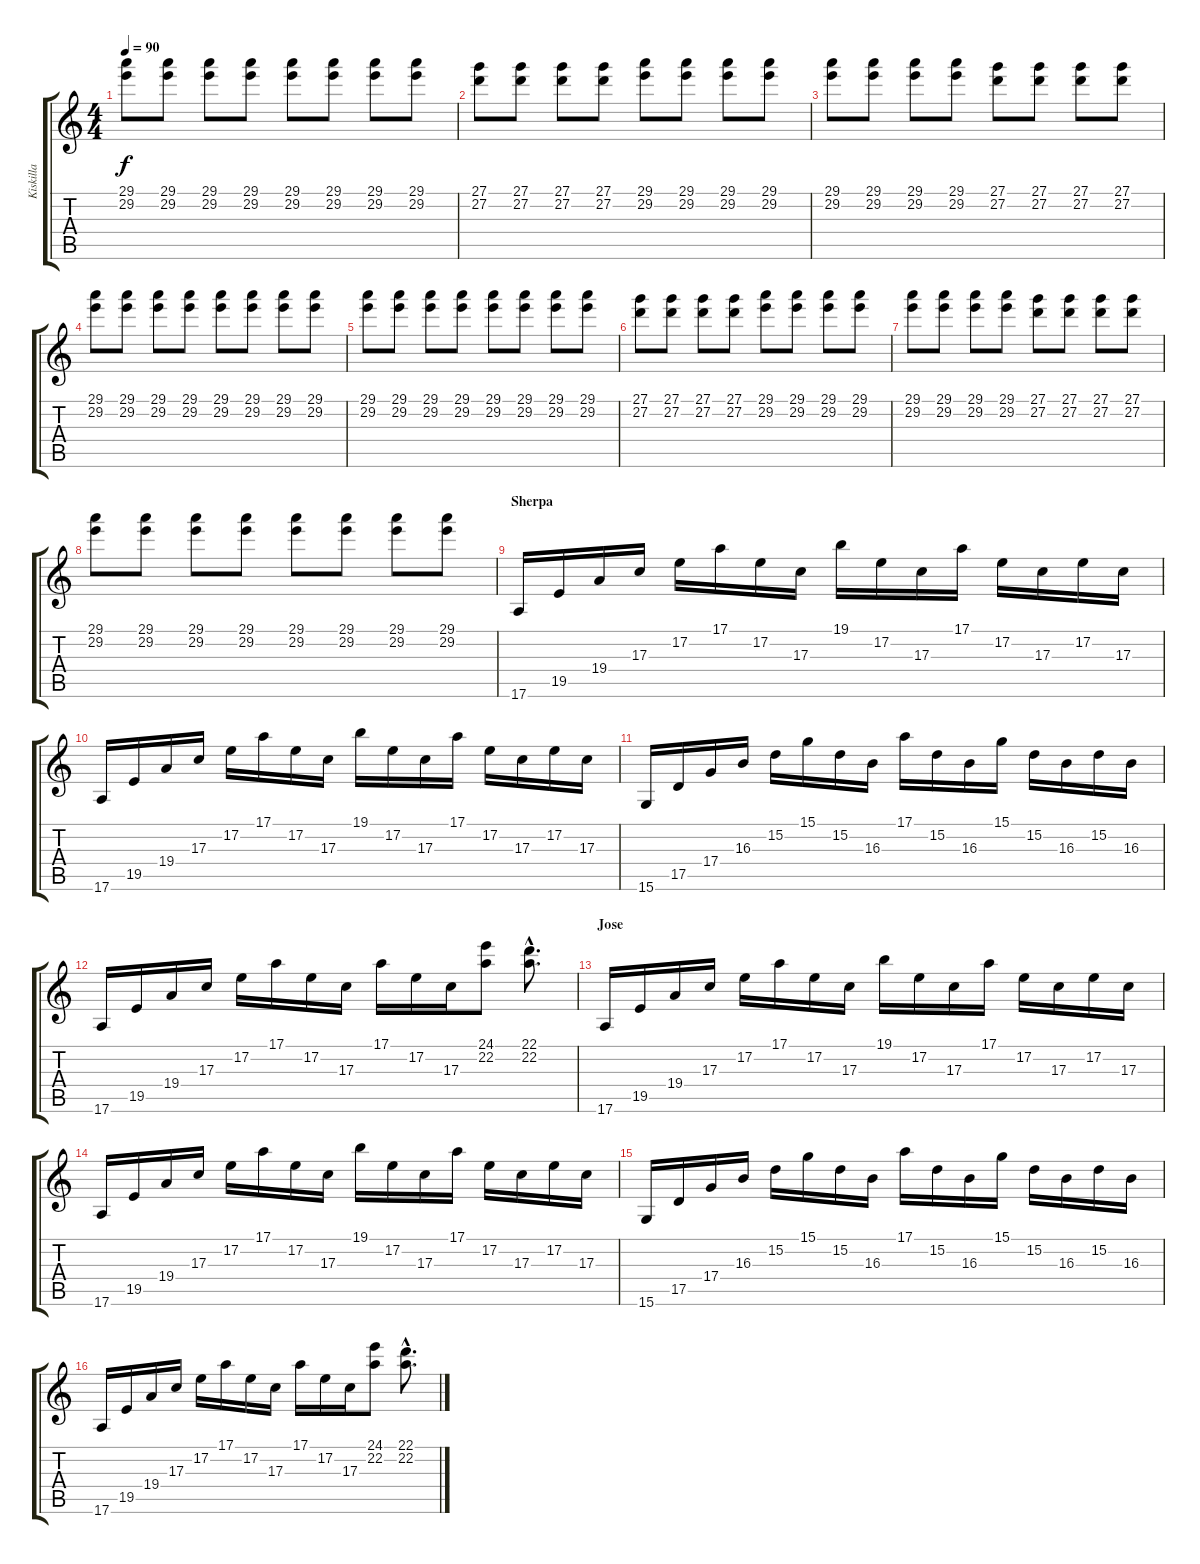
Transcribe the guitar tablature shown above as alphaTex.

\track ("Kiskilla" "Kiskilla") {instrument acousticgrandpiano}
\staff {score tabs}
\tuning (E4 B3 G3 D3 A2 E2) {hide}
\ts (4 4)
\tempo 90
\clef g2
\ks c
(29.1 29.2).8{dy f} (29.1 29.2).8 (29.1 29.2).8 (29.1 29.2).8 (29.1 29.2).8 (29.1 29.2).8 (29.1 29.2).8 (29.1 29.2).8 |
(27.1 27.2).8 (27.1 27.2).8 (27.1 27.2).8 (27.1 27.2).8 (29.1 29.2).8 (29.1 29.2).8 (29.1 29.2).8 (29.1 29.2).8 |
(29.1 29.2).8 (29.1 29.2).8 (29.1 29.2).8 (29.1 29.2).8 (27.1 27.2).8 (27.1 27.2).8 (27.1 27.2).8 (27.1 27.2).8 |
(29.1 29.2).8 (29.1 29.2).8 (29.1 29.2).8 (29.1 29.2).8 (29.1 29.2).8 (29.1 29.2).8 (29.1 29.2).8 (29.1 29.2).8 |
(29.1 29.2).8 (29.1 29.2).8 (29.1 29.2).8 (29.1 29.2).8 (29.1 29.2).8 (29.1 29.2).8 (29.1 29.2).8 (29.1 29.2).8 |
(27.1 27.2).8 (27.1 27.2).8 (27.1 27.2).8 (27.1 27.2).8 (29.1 29.2).8 (29.1 29.2).8 (29.1 29.2).8 (29.1 29.2).8 |
(29.1 29.2).8 (29.1 29.2).8 (29.1 29.2).8 (29.1 29.2).8 (27.1 27.2).8 (27.1 27.2).8 (27.1 27.2).8 (27.1 27.2).8 |
(29.1 29.2).8 (29.1 29.2).8 (29.1 29.2).8 (29.1 29.2).8 (29.1 29.2).8 (29.1 29.2).8 (29.1 29.2).8 (29.1 29.2).8 |
\section ("" "Sherpa")
17.6.16 19.5.16 19.4.16 17.3.16 17.2.16 17.1.16 17.2.16 17.3.16 19.1.16 17.2.16 17.3.16 17.1.16 17.2.16 17.3.16 17.2.16 17.3.16 |
17.6.16 19.5.16 19.4.16 17.3.16 17.2.16 17.1.16 17.2.16 17.3.16 19.1.16 17.2.16 17.3.16 17.1.16 17.2.16 17.3.16 17.2.16 17.3.16 |
15.6.16 17.5.16 17.4.16 16.3.16 15.2.16 15.1.16 15.2.16 16.3.16 17.1.16 15.2.16 16.3.16 15.1.16 15.2.16 16.3.16 15.2.16 16.3.16 |
17.6.16 19.5.16 19.4.16 17.3.16 17.2.16 17.1.16 17.2.16 17.3.16 17.1.16 17.2.16 17.3.16 (24.1 22.2).8 (22.1{hac} 22.2{hac}).8{d} |
\section ("" "Jose")
17.6.16 19.5.16 19.4.16 17.3.16 17.2.16 17.1.16 17.2.16 17.3.16 19.1.16 17.2.16 17.3.16 17.1.16 17.2.16 17.3.16 17.2.16 17.3.16 |
17.6.16 19.5.16 19.4.16 17.3.16 17.2.16 17.1.16 17.2.16 17.3.16 19.1.16 17.2.16 17.3.16 17.1.16 17.2.16 17.3.16 17.2.16 17.3.16 |
15.6.16 17.5.16 17.4.16 16.3.16 15.2.16 15.1.16 15.2.16 16.3.16 17.1.16 15.2.16 16.3.16 15.1.16 15.2.16 16.3.16 15.2.16 16.3.16 |
17.6.16 19.5.16 19.4.16 17.3.16 17.2.16 17.1.16 17.2.16 17.3.16 17.1.16 17.2.16 17.3.16 (24.1 22.2).8 (22.1{hac} 22.2{hac}).8{d}
